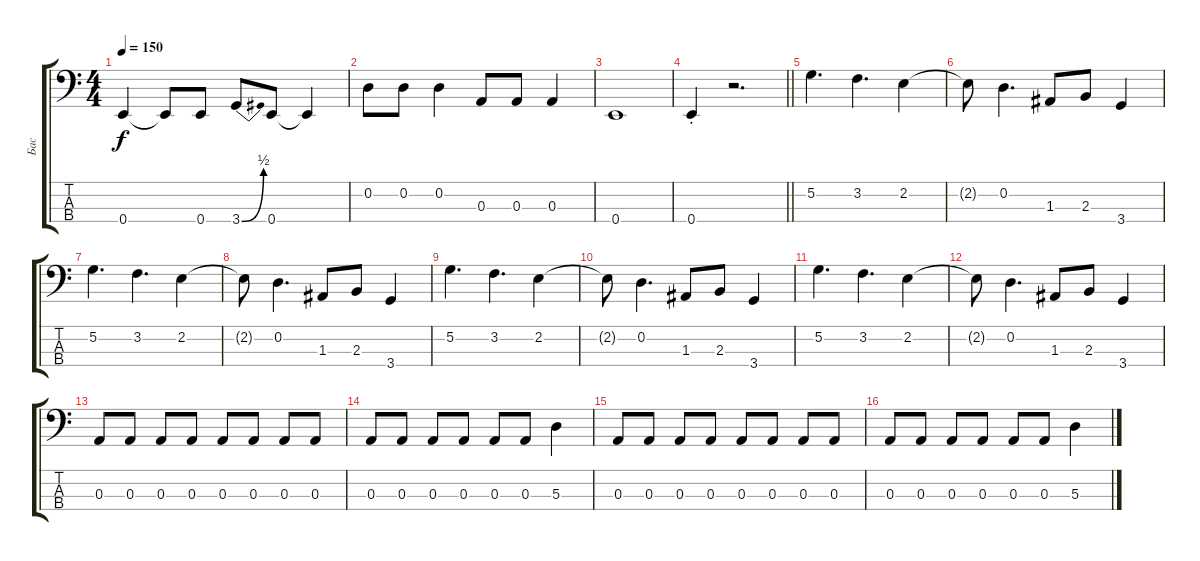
\track ("Бас" "Бас") {instrument electricbassfinger}
\staff {score tabs}
\tuning (G2 D2 A1 E1) {hide}
\ts (4 4)
\tempo 150
\clef f4
\ks c
0.4.4{dy f} 0.4{t}.8 0.4.8 3.4{be (bend 0 0 60 2)}.8 0.4.8 0.4{t}.4 |
0.2.8 0.2.8 0.2.4 0.3.8 0.3.8 0.3.4 |
0.4.1 |
\barLineRight lightlight
0.4{st}.4 r.2{d} |
5.2.4{d} 3.2.4{d} 2.2.4 |
2.2{t}.8 0.2.4{d} 1.3.8 2.3.8 3.4.4 |
5.2.4{d} 3.2.4{d} 2.2.4 |
2.2{t}.8 0.2.4{d} 1.3.8 2.3.8 3.4.4 |
5.2.4{d} 3.2.4{d} 2.2.4 |
2.2{t}.8 0.2.4{d} 1.3.8 2.3.8 3.4.4 |
5.2.4{d} 3.2.4{d} 2.2.4 |
2.2{t}.8 0.2.4{d} 1.3.8 2.3.8 3.4.4 |
0.3.8 0.3.8 0.3.8 0.3.8 0.3.8 0.3.8 0.3.8 0.3.8 |
0.3.8 0.3.8 0.3.8 0.3.8 0.3.8 0.3.8 5.3.4 |
0.3.8 0.3.8 0.3.8 0.3.8 0.3.8 0.3.8 0.3.8 0.3.8 |
0.3.8 0.3.8 0.3.8 0.3.8 0.3.8 0.3.8 5.3.4
